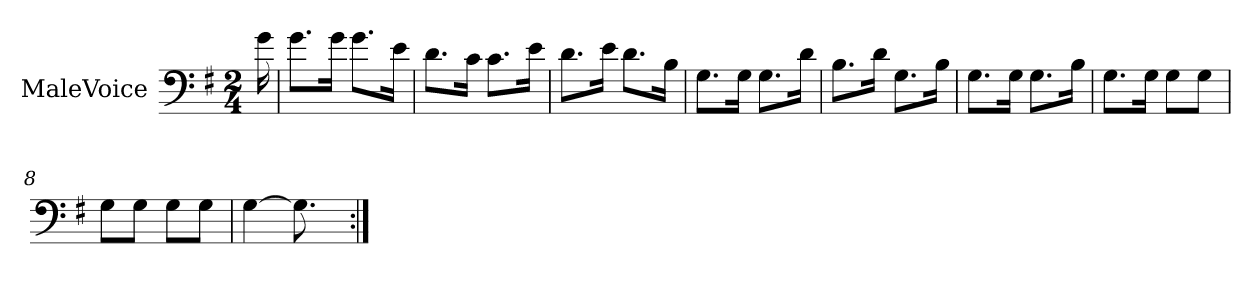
**kern
*part1
*staff1
*I"MaleVoice
*clefF4
*k[f#]
*M2/4
*MM66
=
16g
=1
8.g\L
16g\Jk
8.g\L
16e\Jk
=2
8.d\L
16c\Jk
8.c\L
16e\Jk
=3
8.d\L
16e\Jk
8.d\L
16B\Jk
=4
8.G\L
16G\Jk
8.G\L
16d\Jk
=5
8.B\L
16d\Jk
8.G\L
16B\Jk
=6
8.G\L
16G\Jk
8.G\L
16B\Jk
=7
8.G\L
16G\Jk
8G\L
8G\J
=8
8G\L
8G\J
8G\L
8G\J
=9
[4G
8.G]
16ryy
=:|!
*-
